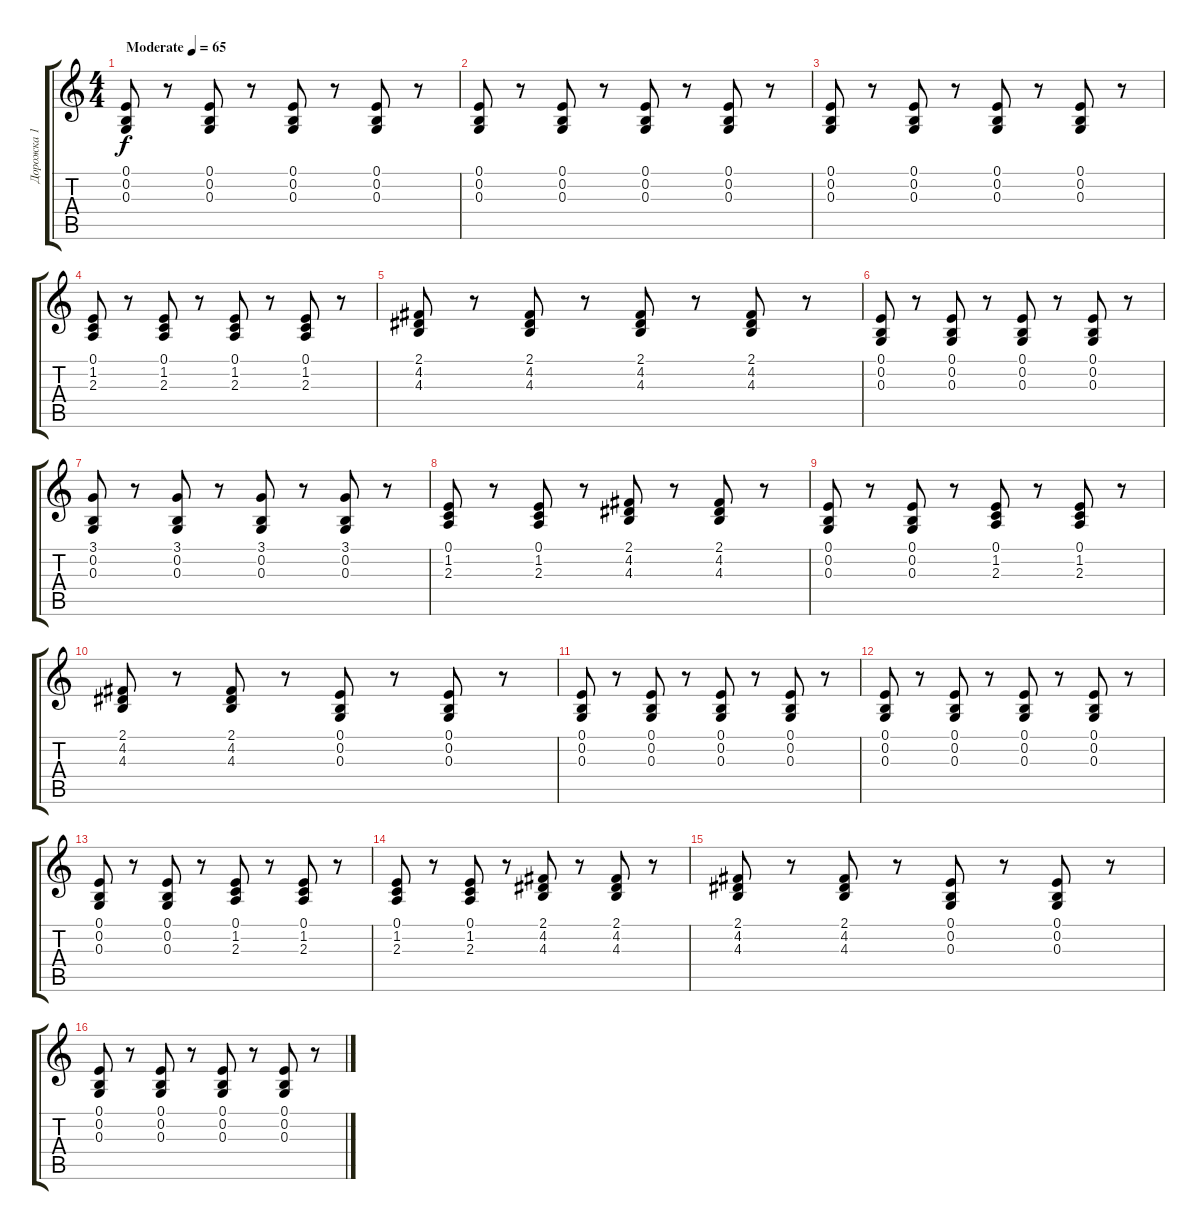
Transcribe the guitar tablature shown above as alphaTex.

\track ("Дорожка 1" "Дорожка 1") {instrument brightacousticpiano}
\staff {score tabs}
\tuning (E4 B3 G3 D3 A2 E2) {hide}
\ts (4 4)
\tempo (65 "Moderate")
\clef g2
\ks c
(0.1 0.2 0.3).8{dy f instrument brightacousticpiano} r.8 (0.1 0.2 0.3).8 r.8 (0.1 0.2 0.3).8 r.8 (0.1 0.2 0.3).8 r.8 |
(0.1 0.2 0.3).8 r.8 (0.1 0.2 0.3).8 r.8 (0.1 0.2 0.3).8 r.8 (0.1 0.2 0.3).8 r.8 |
(0.1 0.2 0.3).8 r.8 (0.1 0.2 0.3).8 r.8 (0.1 0.2 0.3).8 r.8 (0.1 0.2 0.3).8 r.8 |
(0.1 1.2 2.3).8 r.8 (0.1 1.2 2.3).8 r.8 (0.1 1.2 2.3).8 r.8 (0.1 1.2 2.3).8 r.8 |
(2.1 4.2 4.3).8 r.8 (2.1 4.2 4.3).8 r.8 (2.1 4.2 4.3).8 r.8 (2.1 4.2 4.3).8 r.8 |
(0.1 0.2 0.3).8 r.8 (0.1 0.2 0.3).8 r.8 (0.1 0.2 0.3).8 r.8 (0.1 0.2 0.3).8 r.8 |
(3.1 0.2 0.3).8 r.8 (3.1 0.2 0.3).8 r.8 (3.1 0.2 0.3).8 r.8 (3.1 0.2 0.3).8 r.8 |
(0.1 1.2 2.3).8 r.8 (0.1 1.2 2.3).8 r.8 (2.1 4.2 4.3).8 r.8 (2.1 4.2 4.3).8 r.8 |
(0.1 0.2 0.3).8 r.8 (0.1 0.2 0.3).8 r.8 (0.1 1.2 2.3).8 r.8 (0.1 1.2 2.3).8 r.8 |
(2.1 4.2 4.3).8 r.8 (2.1 4.2 4.3).8 r.8 (0.1 0.2 0.3).8 r.8 (0.1 0.2 0.3).8 r.8 |
(0.1 0.2 0.3).8 r.8 (0.1 0.2 0.3).8 r.8 (0.1 0.2 0.3).8 r.8 (0.1 0.2 0.3).8 r.8 |
(0.1 0.2 0.3).8 r.8 (0.1 0.2 0.3).8 r.8 (0.1 0.2 0.3).8 r.8 (0.1 0.2 0.3).8 r.8 |
(0.1 0.2 0.3).8 r.8 (0.1 0.2 0.3).8 r.8 (0.1 1.2 2.3).8 r.8 (0.1 1.2 2.3).8 r.8 |
(0.1 1.2 2.3).8 r.8 (0.1 1.2 2.3).8 r.8 (2.1 4.2 4.3).8 r.8 (2.1 4.2 4.3).8 r.8 |
(2.1 4.2 4.3).8 r.8 (2.1 4.2 4.3).8 r.8 (0.1 0.2 0.3).8 r.8 (0.1 0.2 0.3).8 r.8 |
(0.1 0.2 0.3).8 r.8 (0.1 0.2 0.3).8 r.8 (0.1 0.2 0.3).8 r.8 (0.1 0.2 0.3).8 r.8
